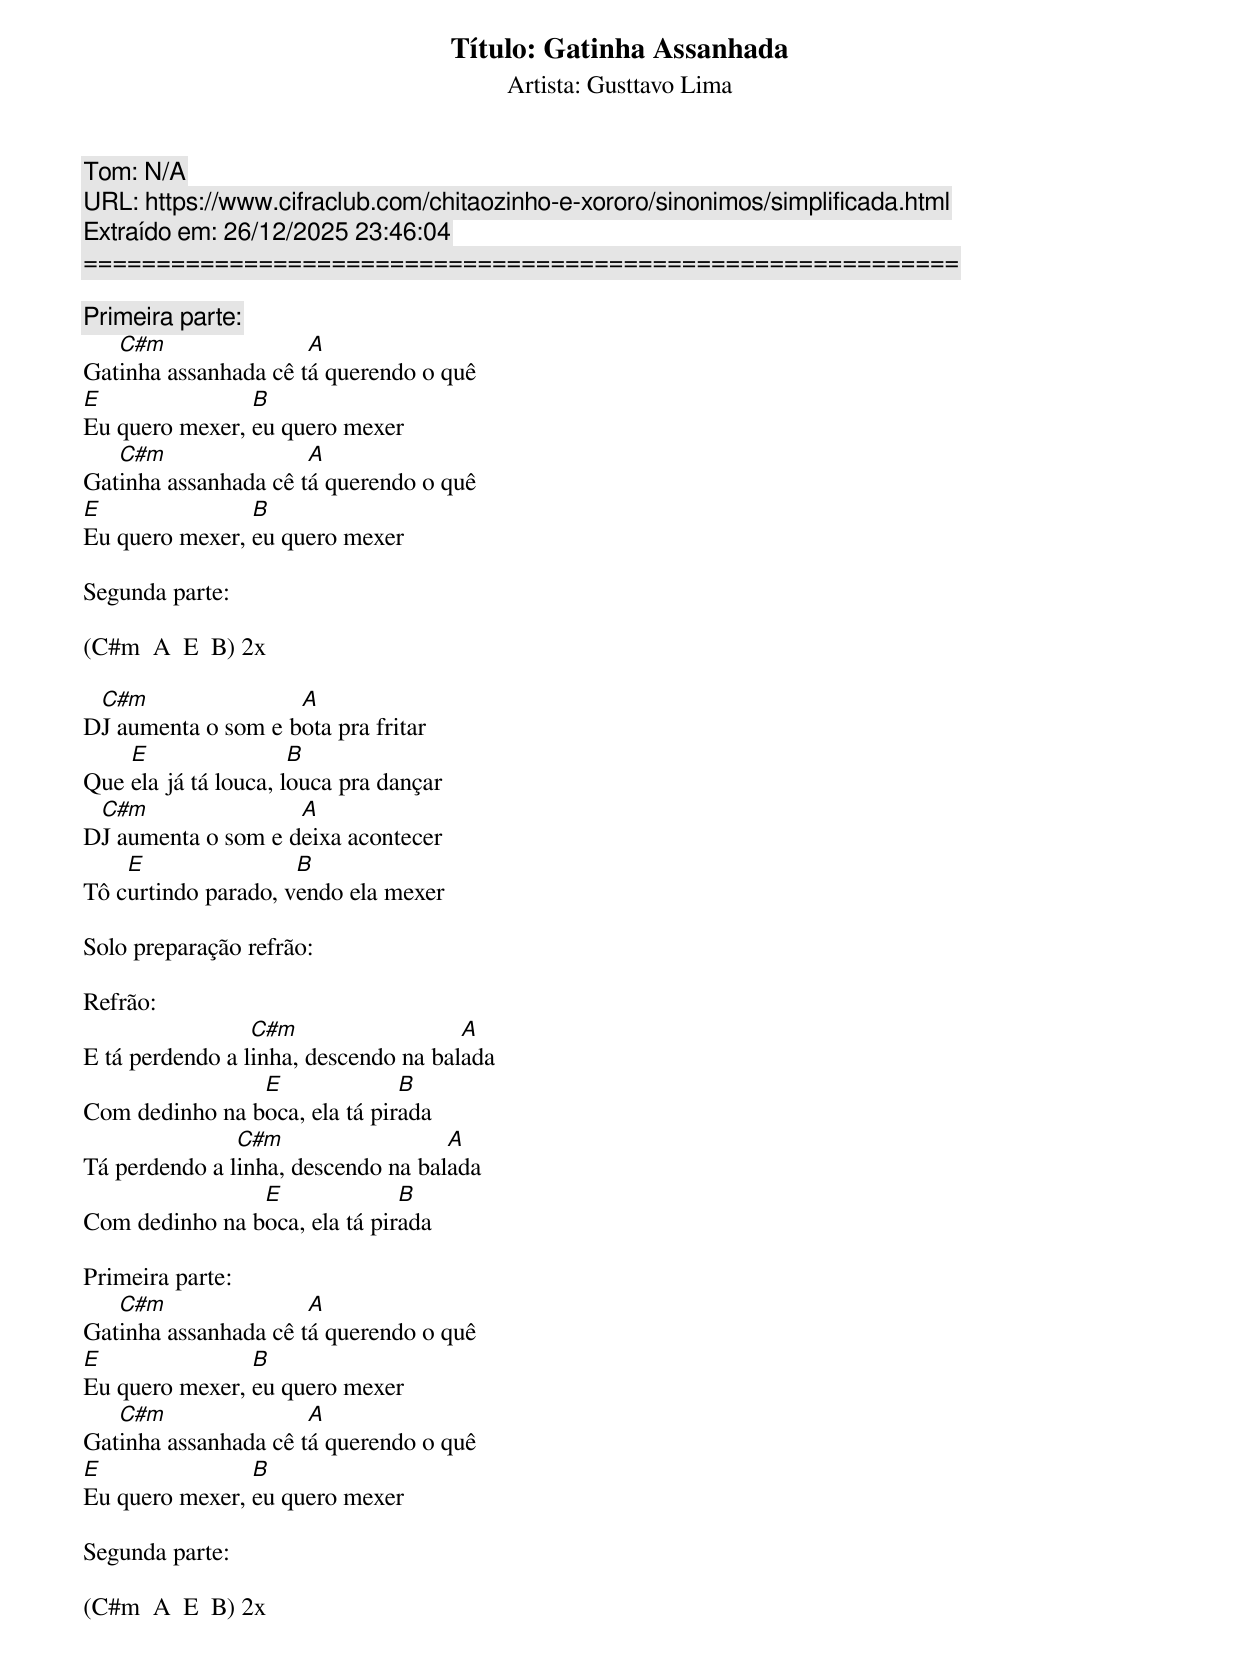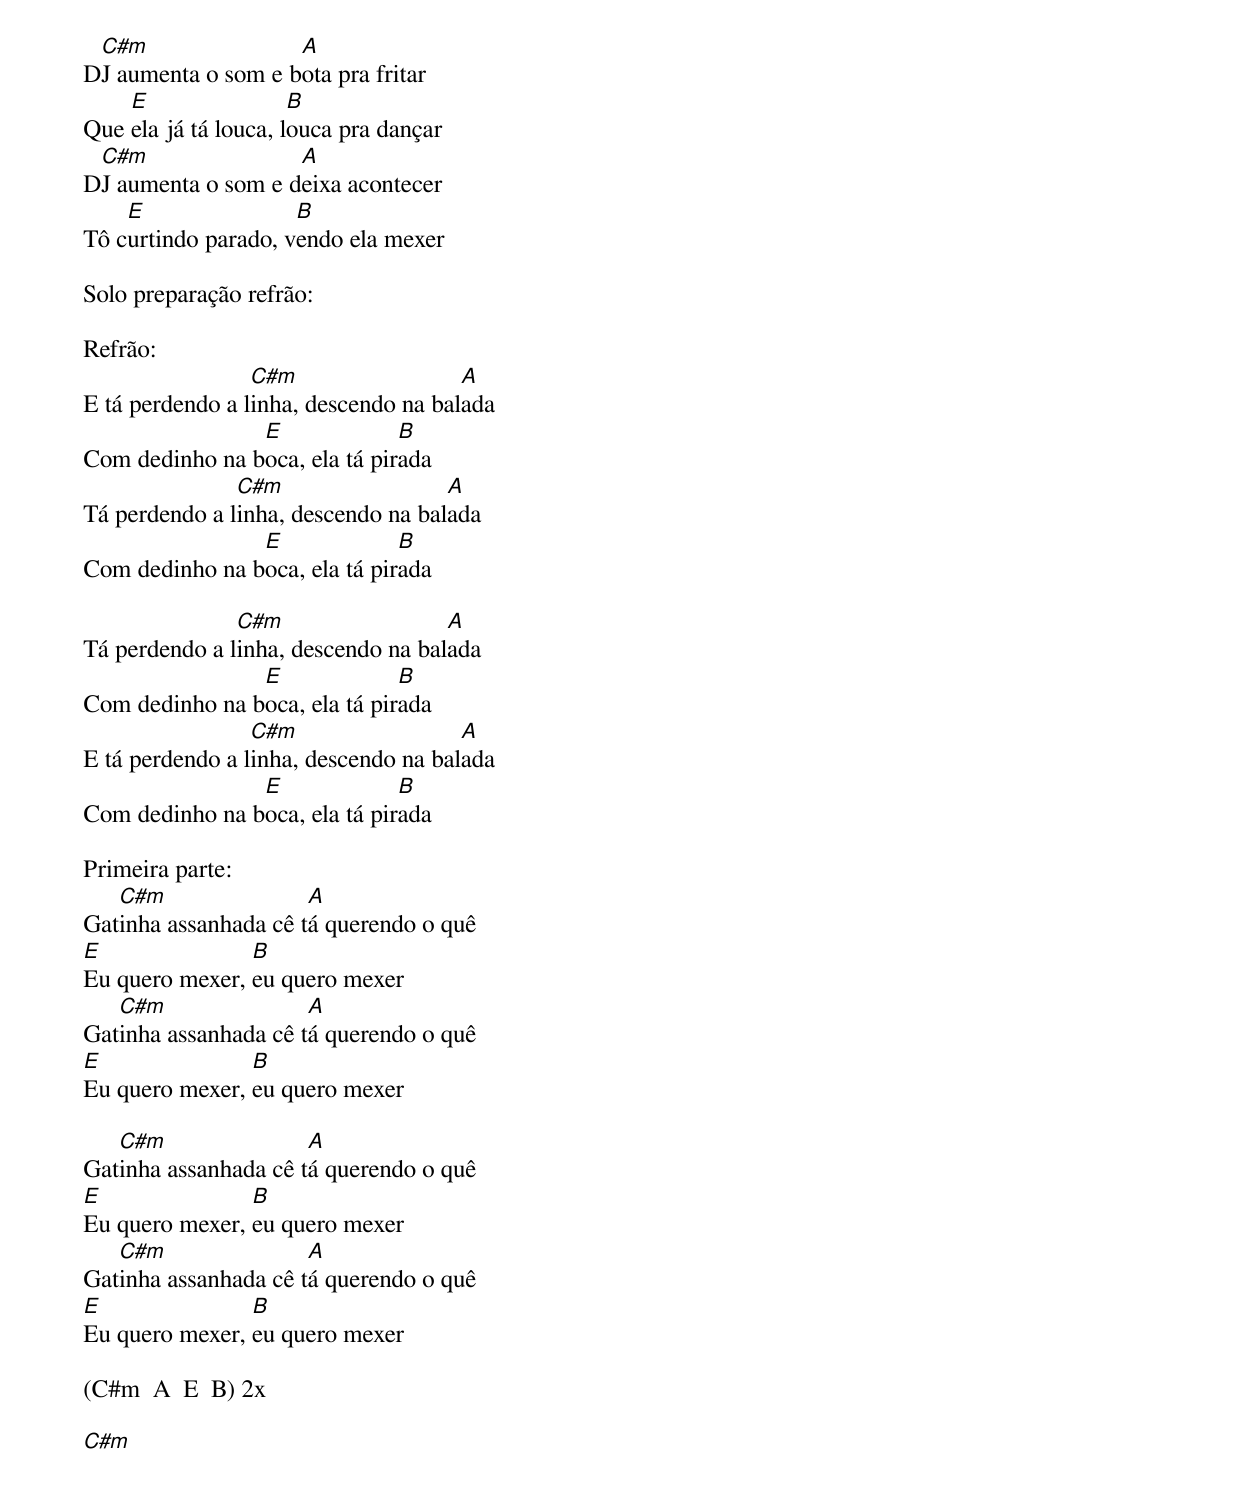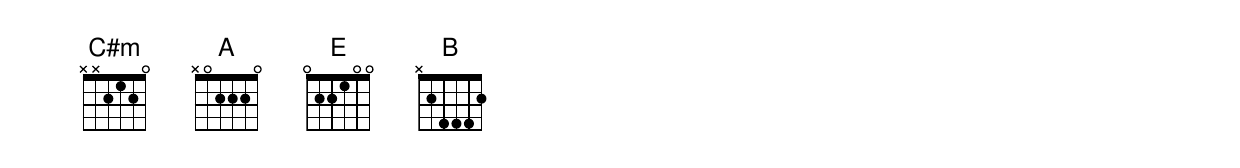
Título: Gatinha Assanhada
Artista: Gusttavo Lima
Tom: N/A
URL: https://www.cifraclub.com/chitaozinho-e-xororo/sinonimos/simplificada.html
Extraído em: 26/12/2025 23:46:04
============================================================

Primeira parte:
   C#m                A
Gatinha assanhada cê tá querendo o quê
E               B
Eu quero mexer, eu quero mexer
   C#m                A
Gatinha assanhada cê tá querendo o quê
E               B
Eu quero mexer, eu quero mexer

Segunda parte:

(C#m  A  E  B) 2x

 C#m                A
DJ aumenta o som e bota pra fritar
    E                 B
Que ela já tá louca, louca pra dançar
 C#m                A
DJ aumenta o som e deixa acontecer
    E                B
Tô curtindo parado, vendo ela mexer

Solo preparação refrão:

Refrão:
                 C#m                  A
E tá perdendo a linha, descendo na balada
                E              B
Com dedinho na boca, ela tá pirada
               C#m                  A
Tá perdendo a linha, descendo na balada
                E              B
Com dedinho na boca, ela tá pirada

Primeira parte:
   C#m                A
Gatinha assanhada cê tá querendo o quê
E               B
Eu quero mexer, eu quero mexer
   C#m                A
Gatinha assanhada cê tá querendo o quê
E               B
Eu quero mexer, eu quero mexer

Segunda parte:

(C#m  A  E  B) 2x

 C#m                A
DJ aumenta o som e bota pra fritar
    E                 B
Que ela já tá louca, louca pra dançar
 C#m                A
DJ aumenta o som e deixa acontecer
    E                B
Tô curtindo parado, vendo ela mexer

Solo preparação refrão:

Refrão:
                 C#m                  A
E tá perdendo a linha, descendo na balada
                E              B
Com dedinho na boca, ela tá pirada
               C#m                  A
Tá perdendo a linha, descendo na balada
                E              B
Com dedinho na boca, ela tá pirada

               C#m                  A
Tá perdendo a linha, descendo na balada
                E              B
Com dedinho na boca, ela tá pirada
                 C#m                  A
E tá perdendo a linha, descendo na balada
                E              B
Com dedinho na boca, ela tá pirada

Primeira parte:
   C#m                A
Gatinha assanhada cê tá querendo o quê
E               B
Eu quero mexer, eu quero mexer
   C#m                A
Gatinha assanhada cê tá querendo o quê
E               B
Eu quero mexer, eu quero mexer

   C#m                A
Gatinha assanhada cê tá querendo o quê
E               B
Eu quero mexer, eu quero mexer
   C#m                A
Gatinha assanhada cê tá querendo o quê
E               B
Eu quero mexer, eu quero mexer

(C#m  A  E  B) 2x

C#m
